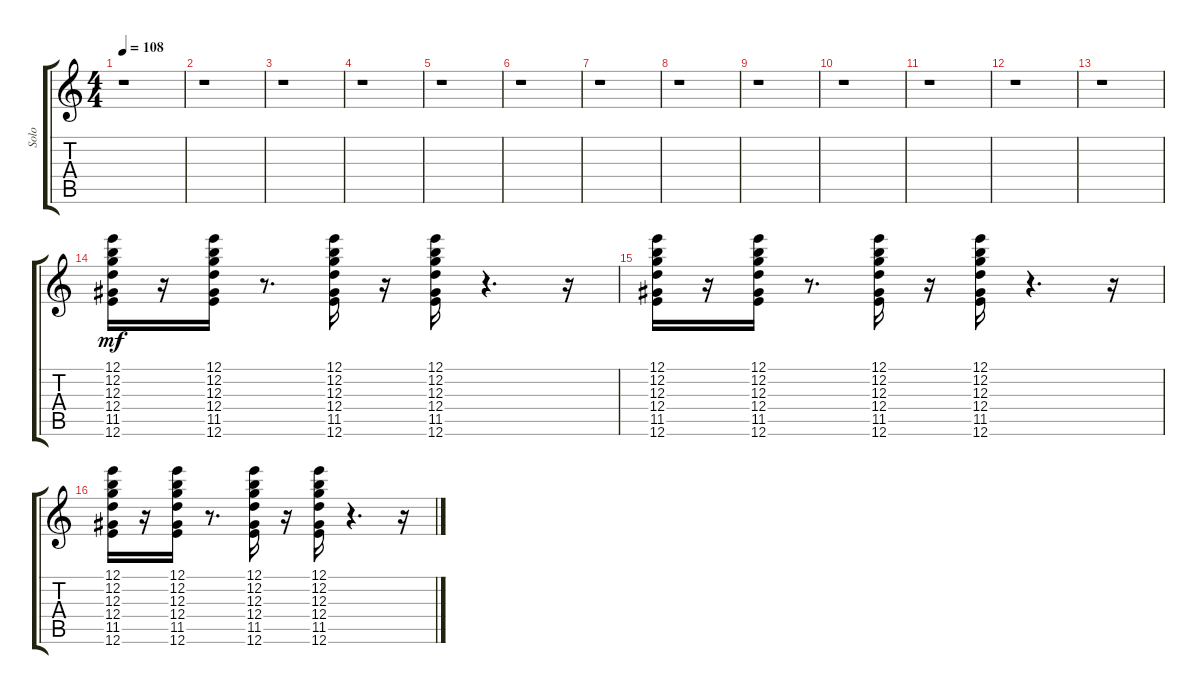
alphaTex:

\track ("Solo" "Solo") {instrument overdrivenguitar}
\staff {score tabs}
\tuning (E4 B3 G3 D3 A2 E2) {hide}
\ts (4 4)
\tempo 108
\clef g2
\ks c
r.1{dy f} |
r.1 |
r.1 |
r.1 |
r.1 |
r.1 |
r.1 |
r.1 |
r.1 |
r.1 |
r.1 |
r.1 |
r.1 |
(12.1 12.2 12.3 12.4 11.5 12.6).16{dy mf} r.16 (12.1 12.2 12.3 12.4 11.5 12.6).16 r.8{d} (12.1 12.2 12.3 12.4 11.5 12.6).16 r.16 (12.1 12.2 12.3 12.4 11.5 12.6).16 r.4{d} r.16 |
(12.1 12.2 12.3 12.4 11.5 12.6).16 r.16 (12.1 12.2 12.3 12.4 11.5 12.6).16 r.8{d} (12.1 12.2 12.3 12.4 11.5 12.6).16 r.16 (12.1 12.2 12.3 12.4 11.5 12.6).16 r.4{d} r.16 |
(12.1 12.2 12.3 12.4 11.5 12.6).16 r.16 (12.1 12.2 12.3 12.4 11.5 12.6).16 r.8{d} (12.1 12.2 12.3 12.4 11.5 12.6).16 r.16 (12.1 12.2 12.3 12.4 11.5 12.6).16 r.4{d} r.16
